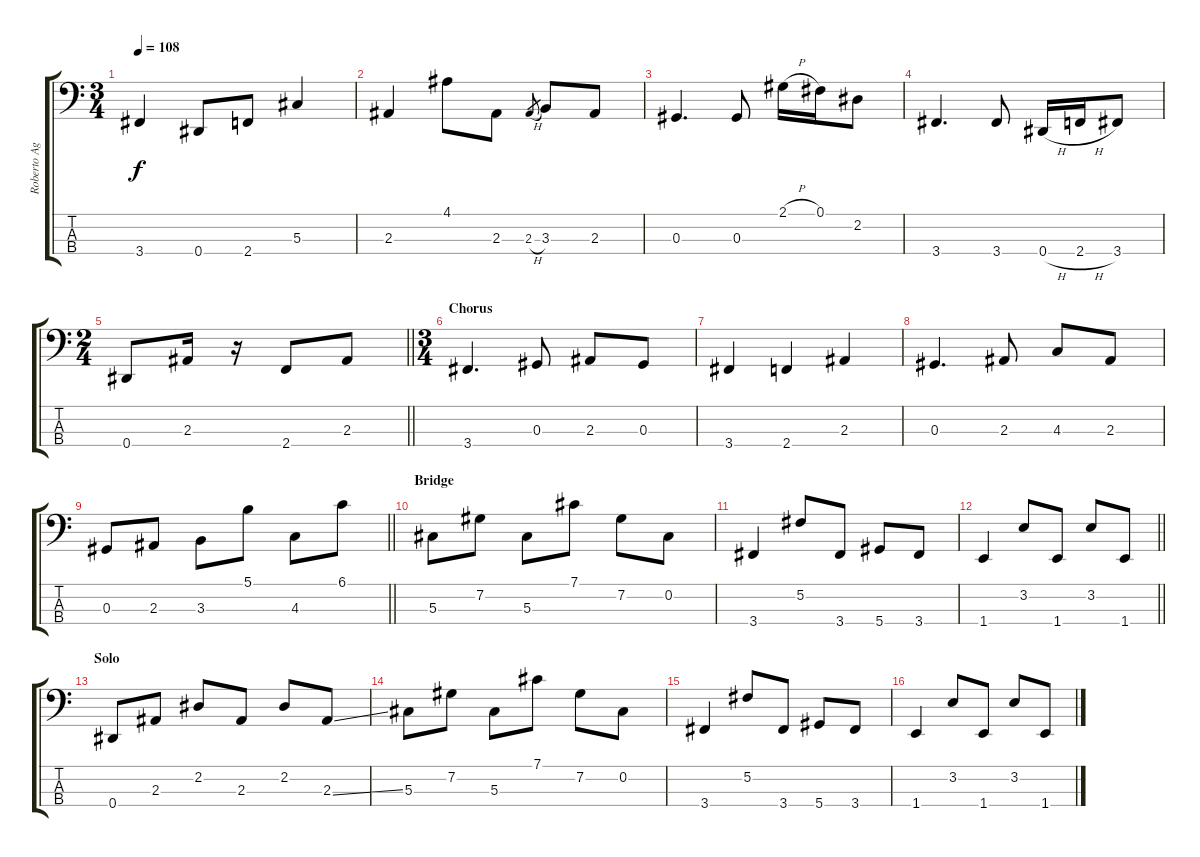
\track ("Roberto Agustin Miguel Santiago Samuel T" "Roberto Ag") {instrument electricbassfinger}
\staff {score tabs}
\tuning (Gb2 Db2 Ab1 Eb1) {hide}
\ts (3 4)
\tempo 108
\clef f4
\ks c
3.4.4{dy f} 0.4.8 2.4.8 5.3.4 |
2.3.4 4.1.8 2.3.8 2.3{h}.8{gr} 3.3.8 2.3.8 |
0.3.4{d} 0.3.8 2.1{h}.16 0.1.16 2.2.8 |
3.4.4{d} 3.4.8 0.4{h}.16 2.4{h}.16 3.4.8 |
\ts (2 4)
\barLineRight lightlight
0.4.8 2.3.16 r.16 2.4.8 2.3.8 |
\ts (3 4)
\section ("" "Chorus")
3.4.4{d} 0.3.8 2.3.8 0.3.8 |
3.4.4 2.4.4 2.3.4 |
0.3.4{d} 2.3.8 4.3.8 2.3.8 |
\barLineRight lightlight
0.3.8 2.3.8 3.3.8 5.1.8 4.3.8 6.1.8 |
\section ("" "Bridge")
5.3.8 7.2.8 5.3.8 7.1.8 7.2.8 0.2.8 |
3.4.4 5.2.8 3.4.8 5.4.8 3.4.8 |
\barLineRight lightlight
1.4.4 3.2.8 1.4.8 3.2.8 1.4.8 |
\section ("" "Solo")
0.4.8 2.3.8 2.2.8 2.3.8 2.2.8 2.3{ss}.8 |
5.3.8 7.2.8 5.3.8 7.1.8 7.2.8 0.2.8 |
3.4.4 5.2.8 3.4.8 5.4.8 3.4.8 |
1.4.4 3.2.8 1.4.8 3.2.8 1.4.8
